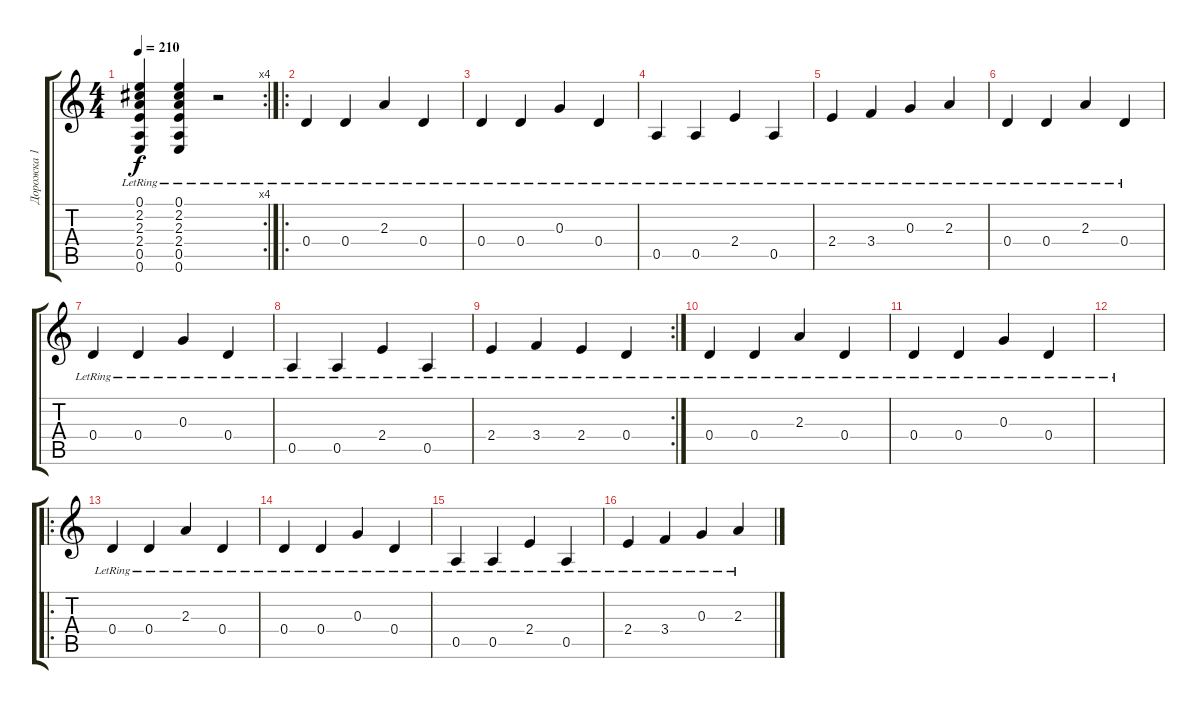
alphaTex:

\track ("Дорожка 1" "Дорожка 1") {instrument acousticguitarsteel}
\staff {score tabs}
\tuning (E4 B3 G3 D3 A2 E2) {hide}
\rc 4
\ts (4 4)
\tempo 210
\clef g2
\ks c
(0.1{lr} 2.2{lr} 2.3{lr} 2.4{lr} 0.5{lr} 0.6{lr}).4{dy f} (0.1{lr} 2.2{lr} 2.3{lr} 2.4{lr} 0.5{lr} 0.6{lr}).4 r.2 |
\ro
0.4{lr}.4 0.4{lr}.4 2.3{lr}.4 0.4{lr}.4 |
0.4{lr}.4 0.4{lr}.4 0.3{lr}.4 0.4{lr}.4 |
0.5{lr}.4 0.5{lr}.4 2.4{lr}.4 0.5{lr}.4 |
2.4{lr}.4 3.4{lr}.4 0.3{lr}.4 2.3{lr}.4 |
0.4{lr}.4 0.4{lr}.4 2.3{lr}.4 0.4{lr}.4 |
0.4{lr}.4 0.4{lr}.4 0.3{lr}.4 0.4{lr}.4 |
0.5{lr}.4 0.5{lr}.4 2.4{lr}.4 0.5{lr}.4 |
\rc 2
2.4{lr}.4 3.4{lr}.4 2.4{lr}.4 0.4{lr}.4 |
0.4{lr}.4 0.4{lr}.4 2.3{lr}.4 0.4{lr}.4 |
0.4{lr}.4 0.4{lr}.4 0.3{lr}.4 0.4{lr}.4 |
|
\ro
0.4{lr}.4 0.4{lr}.4 2.3{lr}.4 0.4{lr}.4 |
0.4{lr}.4 0.4{lr}.4 0.3{lr}.4 0.4{lr}.4 |
0.5{lr}.4 0.5{lr}.4 2.4{lr}.4 0.5{lr}.4 |
2.4{lr}.4 3.4{lr}.4 0.3{lr}.4 2.3{lr}.4
